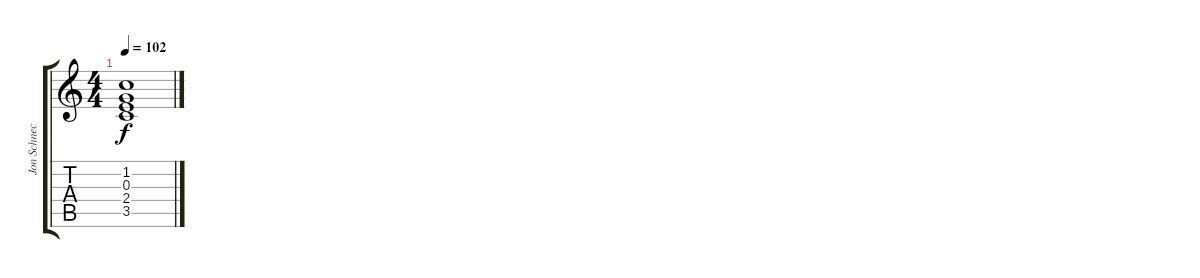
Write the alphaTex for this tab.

\track ("Jon Schneck (Rhythm Guitar 1)" "Jon Schnec") {instrument electricguitarjazz}
\staff {score tabs}
\tuning (E4 B3 G3 D3 A2 E2) {hide}
\ts (4 4)
\tempo 102
\clef g2
\ks c
(1.2{t} 0.3{t} 2.4{t} 3.5{t}).1{dy f}
